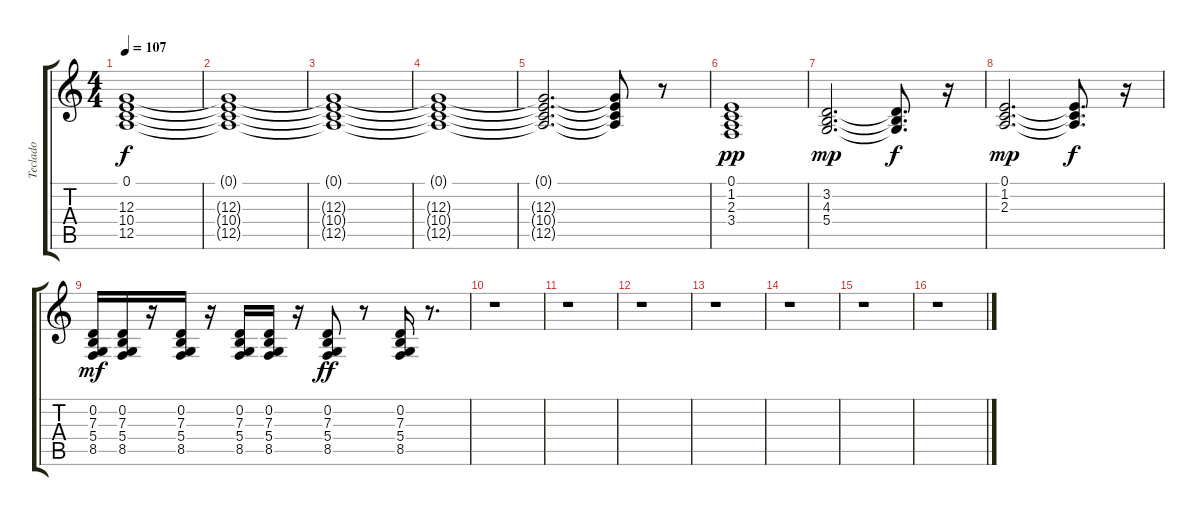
\track ("Teclado" "Teclado") {instrument stringensemble1}
\staff {score tabs}
\tuning (E4 B3 G3 D3 A2 E2) {hide}
\ts (4 4)
\tempo 107
\clef g2
\ks c
(0.1{t} 12.3{t} 10.4{t} 12.5{t}).1{dy f} |
(0.1{t} 12.3{t} 10.4{t} 12.5{t}).1 |
(0.1{t} 12.3{t} 10.4{t} 12.5{t}).1 |
(0.1{t} 12.3{t} 10.4{t} 12.5{t}).1 |
(0.1{t} 12.3{t} 10.4{t} 12.5{t}).2{d} (0.1{t} 12.3{t} 10.4{t} 12.5{t}).8 r.8 |
(0.1 1.2 2.3 3.4).1{dy pp} |
(3.2 4.3 5.4).2{d dy mp} (3.2{t} 4.3{t} 5.4{t}).8{d dy f} r.16 |
(0.1 1.2 2.3).2{d dy mp} (0.1{t} 1.2{t} 2.3{t}).8{d dy f} r.16 |
(0.2 7.3 5.4 8.5).16{dy mf} (0.2 7.3 5.4 8.5).16 r.16 (0.2 7.3 5.4 8.5).16 r.16 (0.2 7.3 5.4 8.5).16 (0.2 7.3 5.4 8.5).16 r.16 (0.2 7.3 5.4 8.5).8{dy ff} r.8 (0.2 7.3 5.4 8.5).16 r.8{d} |
r.1 |
r.1 |
r.1 |
r.1 |
r.1 |
r.1 |
r.1
